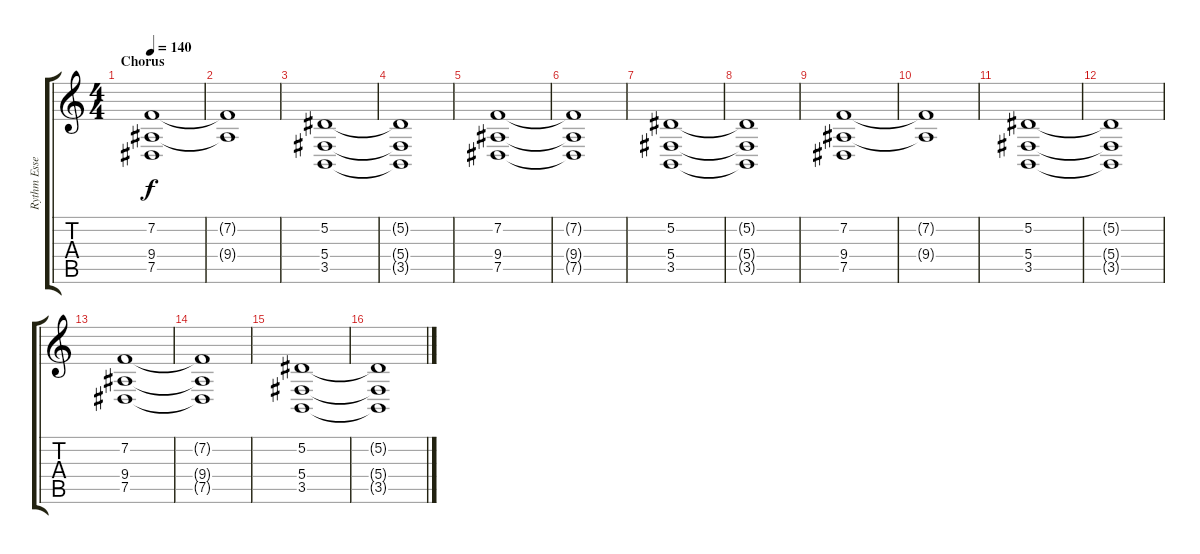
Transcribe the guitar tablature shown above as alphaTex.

\track ("Rythm Essemble (Everton)" "Rythm Esse") {instrument stringensemble2}
\staff {score tabs}
\tuning (Eb4 Bb3 Gb3 Db3 Ab2 Eb2) {hide}
\ts (4 4)
\section ("" "Chorus")
\tempo 140
\clef g2
\ks c
(7.2 9.4 7.5).1{dy f} |
(7.2{t} 9.4{t}).1 |
(5.2 5.4 3.5).1 |
(5.2{t} 5.4{t} 3.5{t}).1 |
(7.2 9.4 7.5).1 |
(7.2{t} 9.4{t} 7.5{t}).1 |
(5.2 5.4 3.5).1 |
(5.2{t} 5.4{t} 3.5{t}).1 |
(7.2 9.4 7.5).1 |
(7.2{t} 9.4{t}).1 |
(5.2 5.4 3.5).1 |
(5.2{t} 5.4{t} 3.5{t}).1 |
(7.2 9.4 7.5).1 |
(7.2{t} 9.4{t} 7.5{t}).1 |
(5.2 5.4 3.5).1 |
(5.2{t} 5.4{t} 3.5{t}).1
